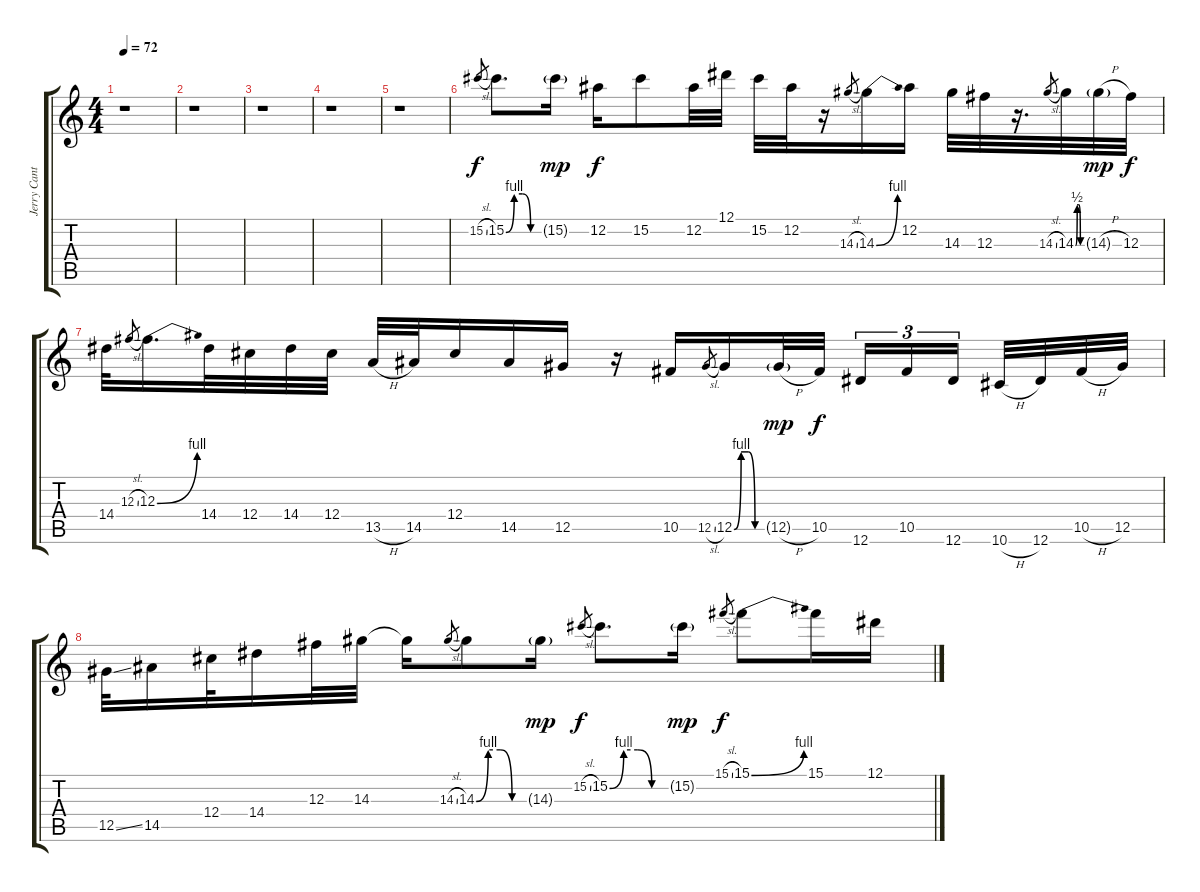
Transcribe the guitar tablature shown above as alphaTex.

\track ("Jerry Cantrell - Guitar 2 - Talkbox" "Jerry Cant") {instrument overdrivenguitar}
\staff {score tabs}
\tuning (Eb4 Bb3 Gb3 Db3 Ab2 Eb2) {hide}
\ts (4 4)
\tempo 72
\clef g2
\ks c
r.1{dy f} |
r.1 |
r.1 |
r.1 |
r.1 |
15.2{sl}.8{gr} 15.2{be (custom 0 0 15 4 30 4 45 0 60 0)}.8{d} 15.2{g}.16{dy mp} 12.2.16{dy f} 15.2.8 12.2.32 12.1.32 15.2.32 12.2.32 r.16 14.3{sl}.8{gr} 14.3{be (bend 0 0 60 4)}.16 12.2.16 14.3.32 12.3.32 r.16{d} 14.3{sl}.8{gr} 14.3{be (custom 0 0 15 2 30 2 45 0 60 0)}.32 14.3{h g}.32{dy mp} 12.3.32{dy f} |
14.4.32 12.3{sl}.8{gr} 12.3{be (bend 0 0 60 4)}.16{d} 14.4.32 12.4.32 14.4.32 12.4.32 13.5{h}.32 14.5.32 12.4.16 14.5.16 12.5.16 r.16 10.5.16 12.5{sl}.8{gr} 12.5{be (custom 0 0 15 4 30 4 45 0 60 0)}.16 12.5{h g}.32{dy mp} 10.5.32{dy f} 12.6.16{tu (3 2)} 10.5.16{tu (3 2)} 12.6.16{tu (3 2)} 10.6{h}.32 12.6.32 10.5{h}.32 12.5.32 |
12.5{ss}.32 14.5.16 12.4.32 14.4.16 12.3.32 14.3.32 14.3{t}.16 14.3{sl}.8{gr} 14.3{be (custom 0 0 15 4 30 4 45 0 60 0)}.8 14.3{g}.16{dy mp} 15.2{sl}.8{gr dy f} 15.2{be (custom 0 0 15 4 30 4 45 0 60 0)}.8{d} 15.2{g}.16{dy mp} 15.1{sl}.8{gr dy f} 15.1{be (bend 0 0 60 4)}.8 15.1.16 12.1.16
